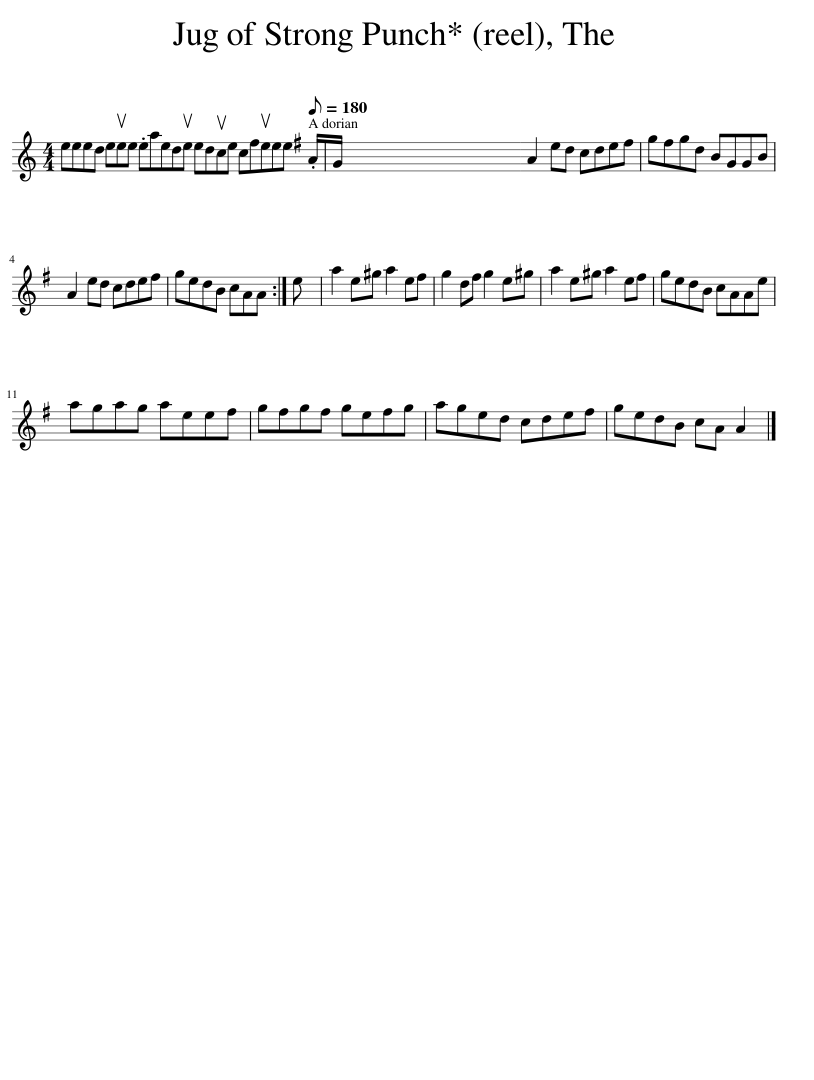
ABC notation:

X:1
L:1/8
M:4/4
I:linebreak $
K:C
V:1 treble
V:1
 eeed euee .eaedue educe cfueee[Q:1/8=180] .A/G/ | A2 ed cde^f | g^fgd BGGB |$ A2 ed cde^f | gedB cAA :| %5
 e | a2 e^g a2 e^f | g2 d^f g2 e^g | a2 e^g a2 e^f | gedB cAAe |$ %10
 agag aee^f | g^fgf gefg | aged cde^f | gedB cA A2 |] %14
